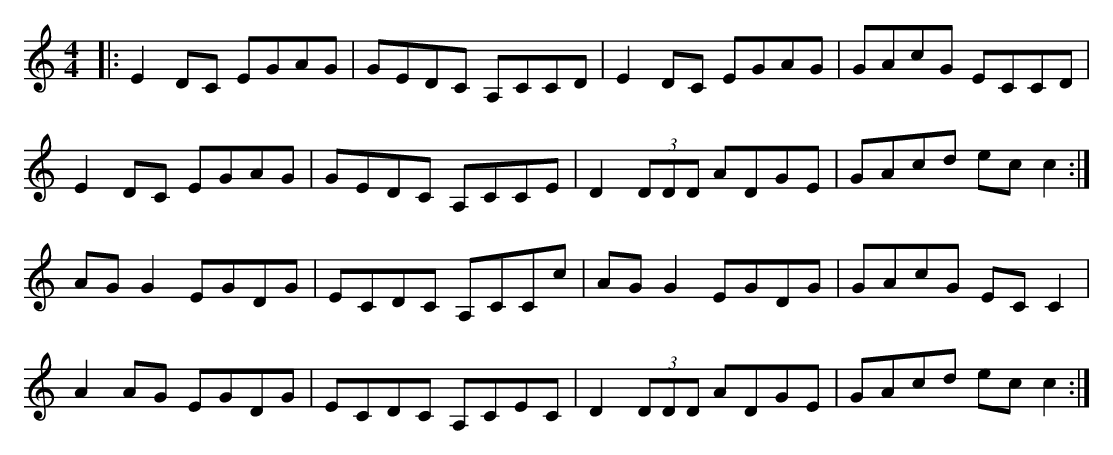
X:1
M:4/4
K:C
|:E2 DC EGAG|GEDC A,CCD|E2 DC EGAG|GAcG ECCD|
E2 DC EGAG|GEDC A,CCE|D2 (3 DDD ADGE|GAcd ec c2:|
AG G2 EGDG|ECDC A,CCc|AG G2 EGDG|GAcG EC C2|
A2 AG EGDG|ECDC A,CEC|D2 (3 DDD ADGE|GAcd ec c2:|
